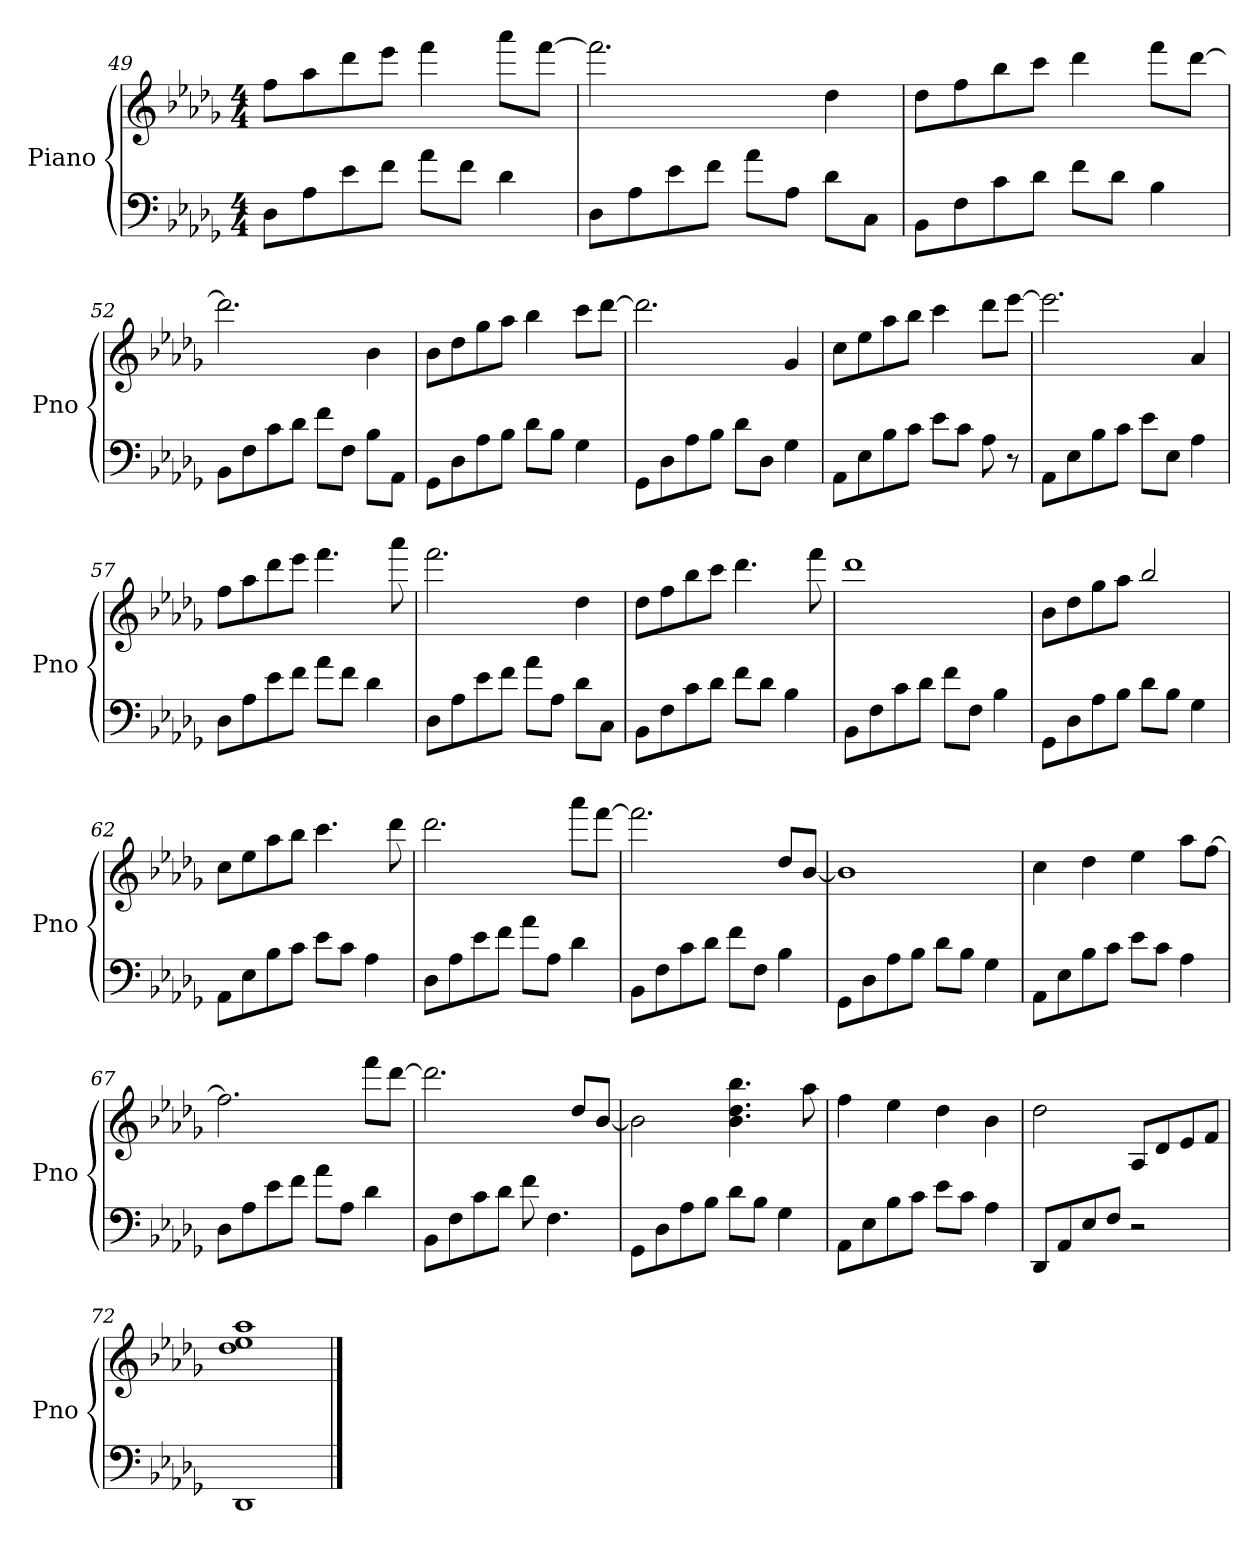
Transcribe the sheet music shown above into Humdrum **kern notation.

**kern	**kern
*part1	*part1
*staff2	*staff1
*I"Piano	*
*I'Pno	*
*clefF4	*clefG2
*k[b-e-a-d-g-]	*k[b-e-a-d-g-]
*D-:	*D-:
*M4/4	*M4/4
=49	=49
8D-\L	8ff\L
8A-\	8aa-\
8e-\	8ddd-\
8f\J	8eee-\J
8a-\L	4fff\
8f\J	.
4d-\	8aaa-\L
.	[8fff\J
=50	=50
8D-\L	2.fff\]
8A-\	.
8e-\	.
8f\J	.
8a-\L	.
8A-\J	.
8d-\L	4dd-\
8C\J	.
=51	=51
8BB-\L	8dd-\L
8F\	8ff\
8c\	8bb-\
8d-\J	8ccc\J
8f\L	4ddd-\
8d-\J	.
4B-\	8fff\L
.	[8ddd-\J
!!LO:PB:g=z
=52	=52
8BB-\L	2.ddd-\]
8F\	.
8c\	.
8d-\J	.
8f\L	.
8F\J	.
8B-\L	4b-\
8AA-\J	.
=53	=53
8GG-\L	8b-\L
8D-\	8dd-\
8A-\	8gg-\
8B-\J	8aa-\J
8d-\L	4bb-\
8B-\J	.
4G-\	8ccc\L
.	[8ddd-\J
=54	=54
8GG-\L	2.ddd-\]
8D-\	.
8A-\	.
8B-\J	.
8d-\L	.
8D-\J	.
4G-\	4g-/
=55	=55
8AA-\L	8cc\L
8E-\	8ee-\
8B-\	8aa-\
8c\J	8bb-\J
8e-\L	4ccc\
8c\J	.
8A-\	8ddd-\L
8r	[8eee-\J
!!LO:LB:g=z
=56	=56
8AA-\L	2.eee-\]
8E-\	.
8B-\	.
8c\J	.
8e-\L	.
8E-\J	.
4A-\	4a-/
=57	=57
8D-\L	8ff\L
8A-\	8aa-\
8e-\	8ddd-\
8f\J	8eee-\J
8a-\L	4.fff\
8f\J	.
4d-\	.
.	8aaa-\
=58	=58
8D-\L	2.fff\
8A-\	.
8e-\	.
8f\J	.
8a-\L	.
8A-\J	.
8d-\L	4dd-\
8C\J	.
=59	=59
8BB-\L	8dd-\L
8F\	8ff\
8c\	8bb-\
8d-\J	8ccc\J
8f\L	4.ddd-\
8d-\J	.
4B-\	.
.	8fff\
!!LO:LB:g=z
=60	=60
8BB-\L	1ddd-
8F\	.
8c\	.
8d-\J	.
8f\L	.
8F\J	.
4B-\	.
=61	=61
8GG-\L	8b-\L
8D-\	8dd-\
8A-\	8gg-\
8B-\J	8aa-\J
8d-\L	2bb-/
8B-\J	.
4G-\	.
=62	=62
8AA-\L	8cc\L
8E-\	8ee-\
8B-\	8aa-\
8c\J	8bb-\J
8e-\L	4.ccc\
8c\J	.
4A-\	.
.	8ddd-\
=63	=63
8D-\L	2.ddd-\
8A-\	.
8e-\	.
8f\J	.
8a-\L	.
8A-\J	.
4d-\	8aaa-\L
.	[8fff\J
!!LO:LB:g=z
=64	=64
8BB-\L	2.fff\]
8F\	.
8c\	.
8d-\J	.
8f\L	.
8F\J	.
4B-\	8dd-/L
.	[8b-/J
=65	=65
8GG-\L	1b-]
8D-\	.
8A-\	.
8B-\J	.
8d-\L	.
8B-\J	.
4G-\	.
=66	=66
8AA-\L	4cc\
8E-\	.
8B-\	4dd-\
8c\J	.
8e-\L	4ee-\
8c\J	.
4A-\	8aa-\L
.	[8ff\J
=67	=67
8D-\L	2.ff\]
8A-\	.
8e-\	.
8f\J	.
8a-\L	.
8A-\J	.
4d-\	8fff\L
.	[8ddd-\J
!!LO:LB:g=z
=68	=68
8BB-\L	2.ddd-\]
8F\	.
8c\	.
8d-\J	.
8f\	.
4.F\	.
.	8dd-/L
.	[8b-/J
=69	=69
8GG-\L	2b-\]
8D-\	.
8A-\	.
8B-\J	.
8d-\L	4.b-\ 4.dd-\ 4.bb-\
8B-\J	.
4G-\	.
.	8aa-\
=70	=70
8AA-\L	4ff\
8E-\	.
8B-\	4ee-\
8c\J	.
8e-\L	4dd-\
8c\J	.
4A-\	4b-\
=71	=71
8DD-/L	2dd-\
8AA-/	.
8E-/	.
8F/J	.
2r	8A-/L
.	8d-/
.	8e-/
.	8f/J
=72	=72
1DD-	1dd- 1ee- 1aa-
==	==
*-	*-
